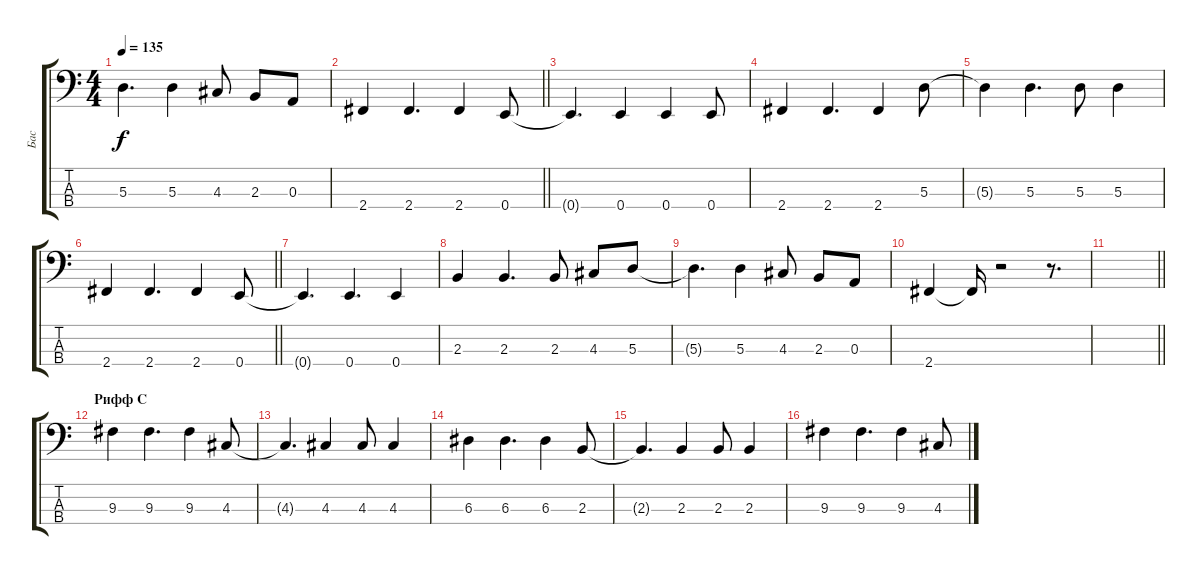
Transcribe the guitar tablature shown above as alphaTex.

\track ("Бас" "Бас") {instrument electricbasspick}
\staff {score tabs}
\tuning (G2 D2 A1 E1) {hide}
\ts (4 4)
\tempo 135
\clef f4
\ks c
5.3{t}.4{d dy f} 5.3.4 4.3.8 2.3.8 0.3.8 |
\barLineRight lightlight
2.4.4 2.4.4{d} 2.4.4 0.4.8 |
0.4{t}.4{d} 0.4.4 0.4.4 0.4.8 |
2.4.4 2.4.4{d} 2.4.4 5.3.8 |
5.3{t}.4 5.3.4{d} 5.3.8 5.3.4 |
\barLineRight lightlight
2.4.4 2.4.4{d} 2.4.4 0.4.8 |
0.4{t}.4{d} 0.4.4{d} 0.4.4 |
2.3.4 2.3.4{d} 2.3.8 4.3.8 5.3.8 |
5.3{t}.4{d} 5.3.4 4.3.8 2.3.8 0.3.8 |
2.4.4 2.4{t}.16 r.2 r.8{d} |
\barLineRight lightlight
|
\section ("" "Рифф С")
9.3.4 9.3.4{d} 9.3.4 4.3.8 |
4.3{t}.4{d} 4.3.4 4.3.8 4.3.4 |
6.3.4 6.3.4{d} 6.3.4 2.3.8 |
2.3{t}.4{d} 2.3.4 2.3.8 2.3.4 |
9.3.4 9.3.4{d} 9.3.4 4.3.8
